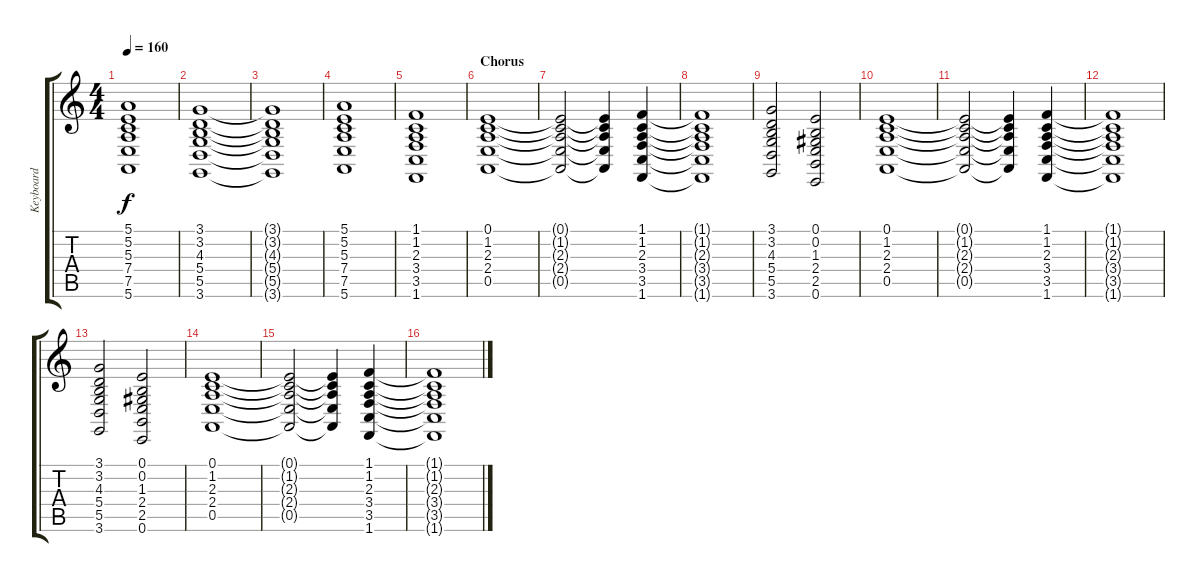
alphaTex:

\track ("Keyboard" "Keyboard") {instrument stringensemble1}
\staff {score tabs}
\tuning (E4 B3 G3 D3 A2 E2) {hide}
\ts (4 4)
\tempo 160
\clef g2
\ks c
(5.1{t} 5.2{t} 5.3{t} 7.4{t} 7.5{t} 5.6{t}).1{dy f} |
(3.1 3.2 4.3 5.4 5.5 3.6).1 |
(3.1{t} 3.2{t} 4.3{t} 5.4{t} 5.5{t} 3.6{t}).1 |
(5.1 5.2 5.3 7.4 7.5 5.6).1 |
(1.1 1.2 2.3 3.4 3.5 1.6).1 |
\section ("" "Chorus")
(0.1 1.2 2.3 2.4 0.5).1 |
(0.1{t} 1.2{t} 2.3{t} 2.4{t} 0.5{t}).2 (0.1{t} 1.2{t} 2.3{t} 2.4{t} 0.5{t}).4 (1.1 1.2 2.3 3.4 3.5 1.6).4 |
(1.1{t} 1.2{t} 2.3{t} 3.4{t} 3.5{t} 1.6{t}).1 |
(3.1 3.2 4.3 5.4 5.5 3.6).2 (0.1 0.2 1.3 2.4 2.5 0.6).2 |
(0.1 1.2 2.3 2.4 0.5).1 |
(0.1{t} 1.2{t} 2.3{t} 2.4{t} 0.5{t}).2 (0.1{t} 1.2{t} 2.3{t} 2.4{t} 0.5{t}).4 (1.1 1.2 2.3 3.4 3.5 1.6).4 |
(1.1{t} 1.2{t} 2.3{t} 3.4{t} 3.5{t} 1.6{t}).1 |
(3.1 3.2 4.3 5.4 5.5 3.6).2 (0.1 0.2 1.3 2.4 2.5 0.6).2 |
(0.1 1.2 2.3 2.4 0.5).1 |
(0.1{t} 1.2{t} 2.3{t} 2.4{t} 0.5{t}).2 (0.1{t} 1.2{t} 2.3{t} 2.4{t} 0.5{t}).4 (1.1 1.2 2.3 3.4 3.5 1.6).4 |
(1.1{t} 1.2{t} 2.3{t} 3.4{t} 3.5{t} 1.6{t}).1
